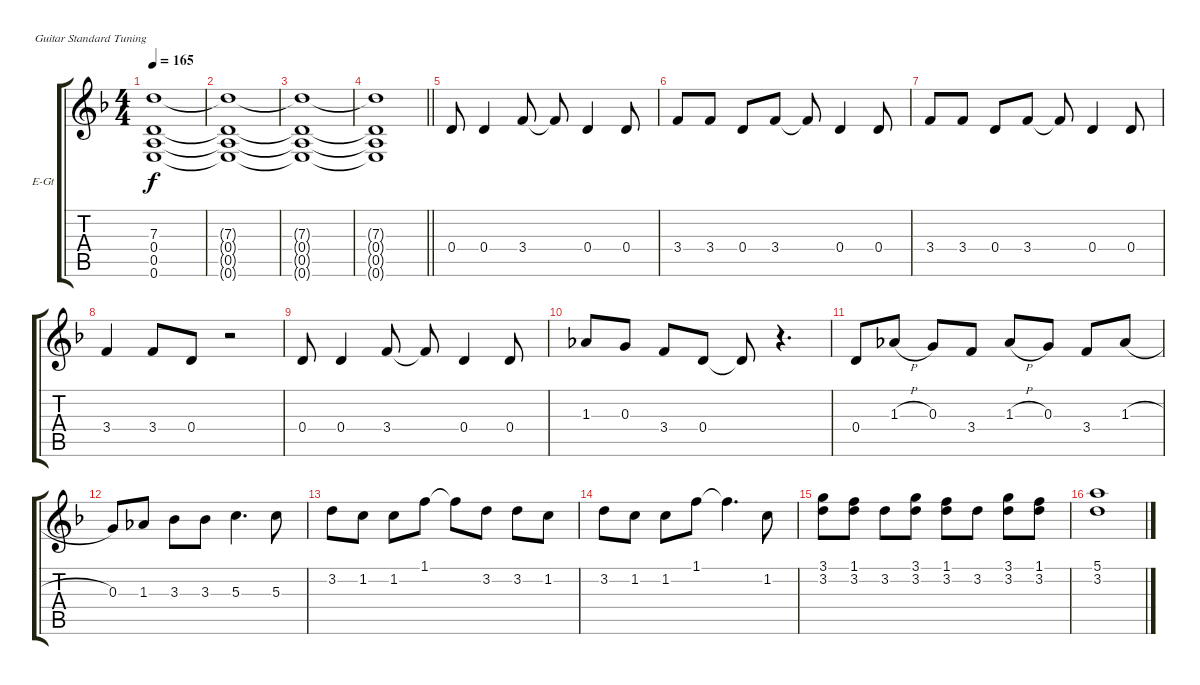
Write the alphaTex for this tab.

\bracketExtendMode groupsimilarinstruments
\firstSystemTrackNameOrientation horizontal
\otherSystemsTrackNameOrientation horizontal
\track ("Guitar 2" "E-Gt") {instrument distortionguitar}
\staff {score tabs}
\tuning (E4 B3 G3 D3 A2 E2)
\ts (4 4)
\tempo 165
\clef g2
\ks f
(7.3{t} 0.4{t} 0.5{t} 0.6{t}).1{dy f} |
(7.3{t} 0.4{t} 0.5{t} 0.6{t}).1 |
(7.3{t} 0.4{t} 0.5{t} 0.6{t}).1 |
\barLineRight lightlight
(7.3{t} 0.4{t} 0.5{t} 0.6{t}).1 |
0.4.8 0.4.4 3.4.8 3.4{t}.8 0.4.4 0.4.8 |
3.4.8 3.4.8 0.4.8 3.4.8 3.4{t}.8 0.4.4 0.4.8 |
3.4.8 3.4.8 0.4.8 3.4.8 3.4{t}.8 0.4.4 0.4.8 |
3.4.4 3.4.8 0.4.8 r.2 |
0.4.8 0.4.4 3.4.8 3.4{t}.8 0.4.4 0.4.8 |
1.3.8 0.3.8 3.4.8 0.4.8 0.4{t}.8 r.4{d} |
0.4.8 1.3{h}.8 0.3.8 3.4.8 1.3{h}.8 0.3.8 3.4.8 1.3{h}.8 |
0.3.8 1.3.8 3.3.8 3.3.8 5.3.4{d} 5.3.8 |
3.2.8 1.2.8 1.2.8 1.1.8 1.1{t}.8 3.2.8 3.2.8 1.2.8 |
3.2.8 1.2.8 1.2.8 1.1.8 1.1{t}.4{d} 1.2.8 |
(3.1 3.2).8 (1.1 3.2).8 3.2.8 (3.1 3.2).8 (1.1 3.2).8 3.2.8 (3.1 3.2).8 (1.1 3.2).8 |
(5.1 3.2).1
